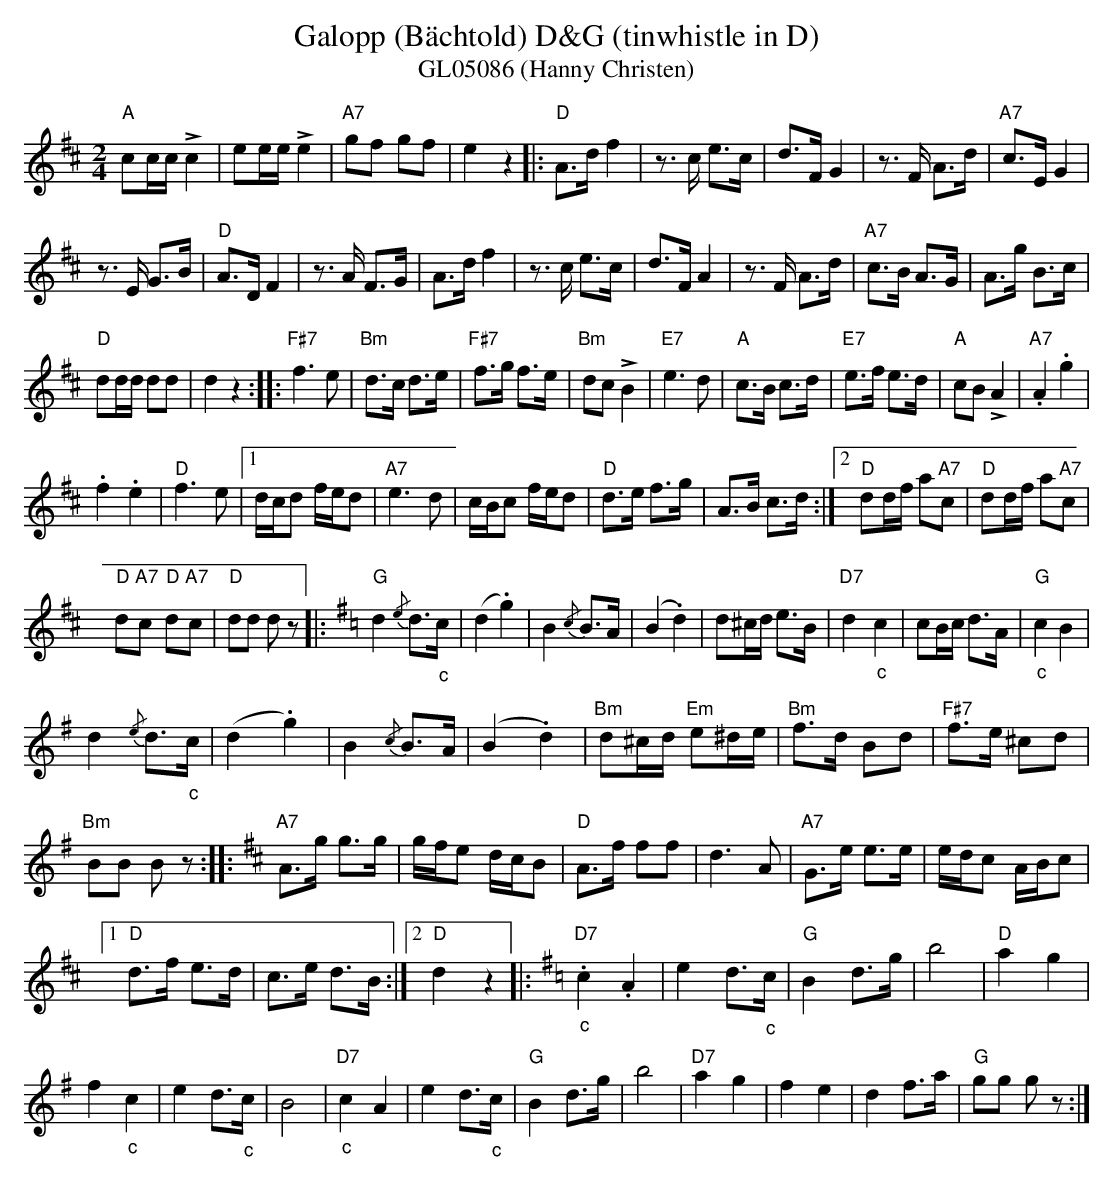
X:1
T:Galopp (B\"achtold) D&G (tinwhistle in D)
T:GL05086 (Hanny Christen)
M:2/4
L:1/8
K:D %%MIDI gchordon
"A"cc/2c/2 !>!c2 | ee/2e/2 !>!e2 | "A7"gf gf | e2z2 |: "D"A>df2 | z>c e>c | d>FG2 | z>F A>d | "A7"c>EG2 |
z>E G>B | "D"A>DF2 | z>A F>G | A>df2 | z>c e>c | d>FA2 | z>F A>d | "A7"c>B A>G | A>g B>c |
"D"dd/2d/2 dd | d2z2 :: "F#7"f3e | "Bm"d>c d>e | "F#7"f>g f>e | "Bm"dc!>!B2 | "E7"e3d | "A"c>B c>d | "E7"e>f e>d | \
"A"cB !>!A2 | "A7".A2.g2 |
.f2.e2 | "D"f3e |1 d/2c/2d f/2e/2d | "A7"e3d | c/2B/2c f/2e/2d |"D"d>e f>g | A>B c>d :|2 \
"D"dd/2f/2 a"A7"c | "D"dd/2f/2 a"A7"c |
"D"d"A7"c "D"d"A7"c | "D"dd dz [K:G] |: "G"d2 {/e} d>"_c"c | (d2.g2) | B2 {/c}B>A | (B2.d2) | d^c/2d/2 e>B | "D7"d2"_c"c2 | \
cB/2c/2 d>A | "G""_c"c2B2 |
d2 {/e}d>"_c"c | (d2.g2) | B2 {/c}B>A | (B2.d2) | "Bm"d^c/2d/2 "Em"e^d/2e/2 | "Bm"f>d Bd | "F#7"f>e ^cd |
"Bm"BB Bz :: [K:D] \
"A7"A>g g>g | g/2f/2e d/2c/2B | "D"A>f ff | d3A | "A7"G>e e>e | e/2d/2c A/2B/2c |1
"D"d>f e>d | c>e d>B :|2 "D"d2z2 \
|: [K:G] "D7""_c".c2.A2 | e2d>"_c"c | "G"B2d>g | b4 | "D"a2g2 |
f2"_c"c2 | e2d>"_c"c | B4 | \
"D7""_c"c2A2 | e2d>"_c"c | "G"B2d>g | b4 | "D7"a2g2 | f2e2 | d2f>a | "G"gg gz :|
